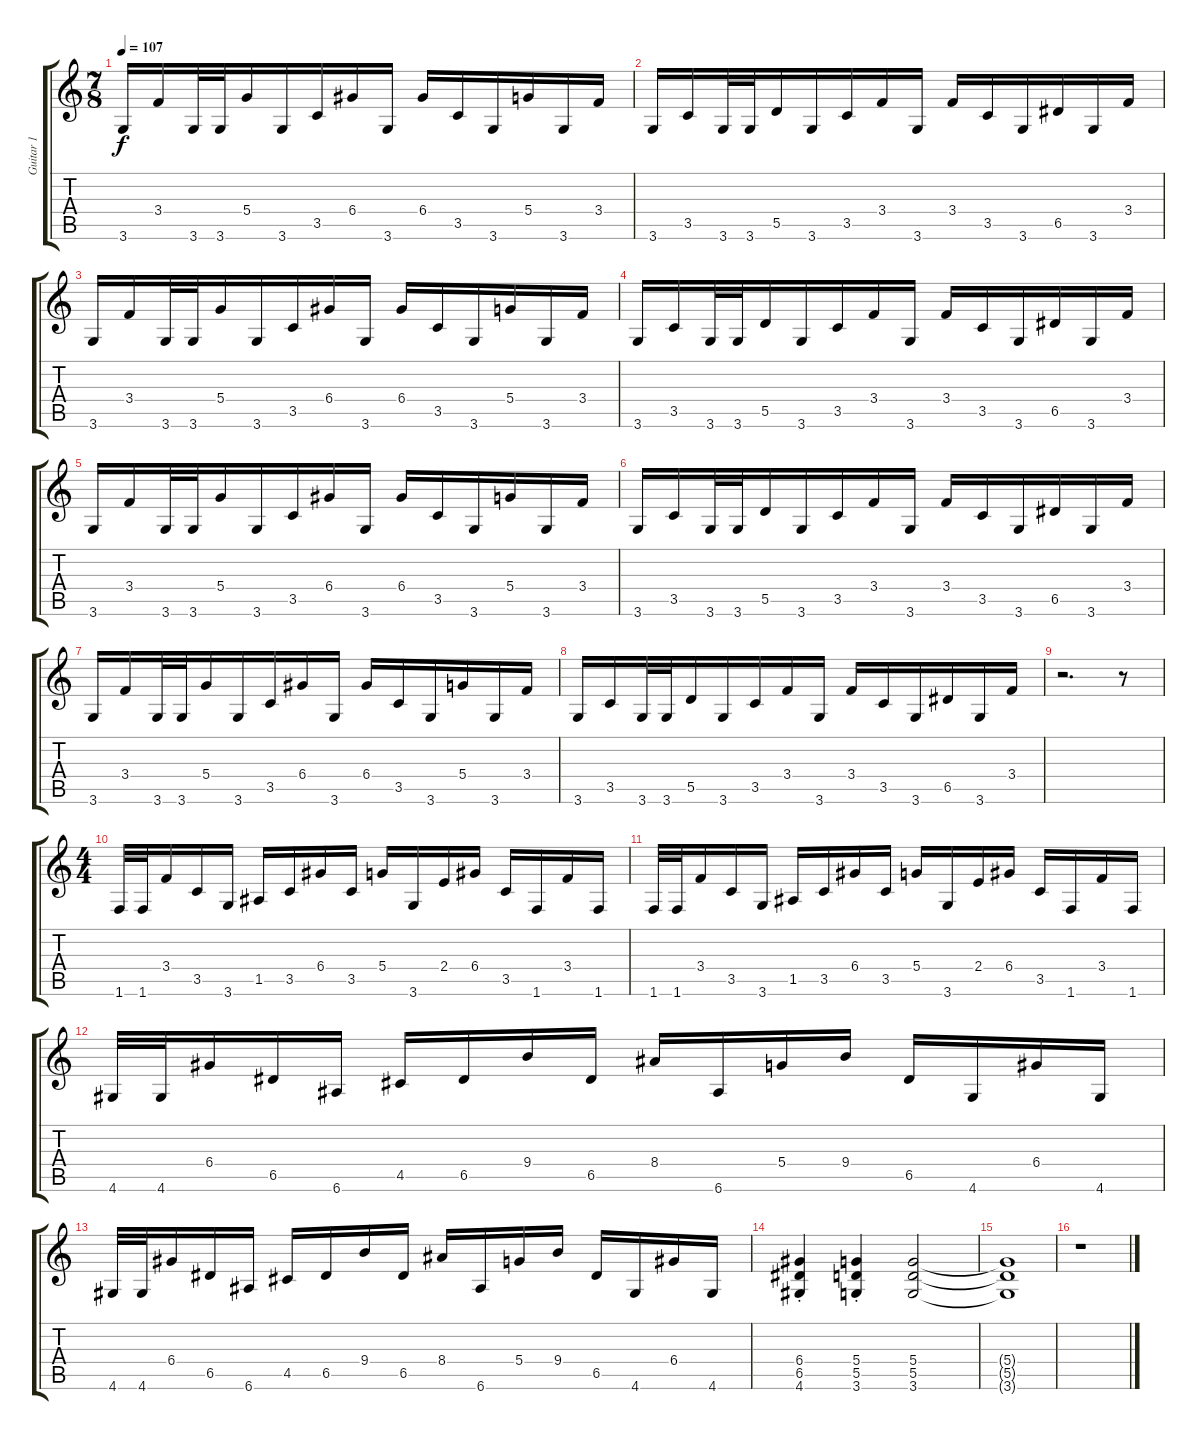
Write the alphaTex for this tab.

\track ("Guitar 1" "Guitar 1") {instrument distortionguitar}
\staff {score tabs}
\tuning (E4 B3 G3 D3 A2 E2) {hide}
\ts (7 8)
\tempo 107
\clef g2
\ks c
3.6.16{dy f} 3.4.16 3.6.32 3.6.32 5.4.16 3.6.16 3.5.16 6.4.16 3.6.16 6.4.16 3.5.16 3.6.16 5.4.16 3.6.16 3.4.16 |
3.6.16 3.5.16 3.6.32 3.6.32 5.5.16 3.6.16 3.5.16 3.4.16 3.6.16 3.4.16 3.5.16 3.6.16 6.5.16 3.6.16 3.4.16 |
3.6.16 3.4.16 3.6.32 3.6.32 5.4.16 3.6.16 3.5.16 6.4.16 3.6.16 6.4.16 3.5.16 3.6.16 5.4.16 3.6.16 3.4.16 |
3.6.16 3.5.16 3.6.32 3.6.32 5.5.16 3.6.16 3.5.16 3.4.16 3.6.16 3.4.16 3.5.16 3.6.16 6.5.16 3.6.16 3.4.16 |
3.6.16 3.4.16 3.6.32 3.6.32 5.4.16 3.6.16 3.5.16 6.4.16 3.6.16 6.4.16 3.5.16 3.6.16 5.4.16 3.6.16 3.4.16 |
3.6.16 3.5.16 3.6.32 3.6.32 5.5.16 3.6.16 3.5.16 3.4.16 3.6.16 3.4.16 3.5.16 3.6.16 6.5.16 3.6.16 3.4.16 |
3.6.16 3.4.16 3.6.32 3.6.32 5.4.16 3.6.16 3.5.16 6.4.16 3.6.16 6.4.16 3.5.16 3.6.16 5.4.16 3.6.16 3.4.16 |
3.6.16 3.5.16 3.6.32 3.6.32 5.5.16 3.6.16 3.5.16 3.4.16 3.6.16 3.4.16 3.5.16 3.6.16 6.5.16 3.6.16 3.4.16 |
r.2{d} r.8 |
\ts (4 4)
1.6.32 1.6.32 3.4.16 3.5.16 3.6.16 1.5.16 3.5.16 6.4.16 3.5.16 5.4.16 3.6.16 2.4.16 6.4.16 3.5.16 1.6.16 3.4.16 1.6.16 |
1.6.32 1.6.32 3.4.16 3.5.16 3.6.16 1.5.16 3.5.16 6.4.16 3.5.16 5.4.16 3.6.16 2.4.16 6.4.16 3.5.16 1.6.16 3.4.16 1.6.16 |
4.6.32 4.6.32 6.4.16 6.5.16 6.6.16 4.5.16 6.5.16 9.4.16 6.5.16 8.4.16 6.6.16 5.4.16 9.4.16 6.5.16 4.6.16 6.4.16 4.6.16 |
4.6.32 4.6.32 6.4.16 6.5.16 6.6.16 4.5.16 6.5.16 9.4.16 6.5.16 8.4.16 6.6.16 5.4.16 9.4.16 6.5.16 4.6.16 6.4.16 4.6.16 |
(6.4{st} 6.5{st} 4.6{st}).4 (5.4{st} 5.5{st} 3.6{st}).4 (5.4 5.5 3.6).2 |
(5.4{t} 5.5{t} 3.6{t}).1 |
r.1
